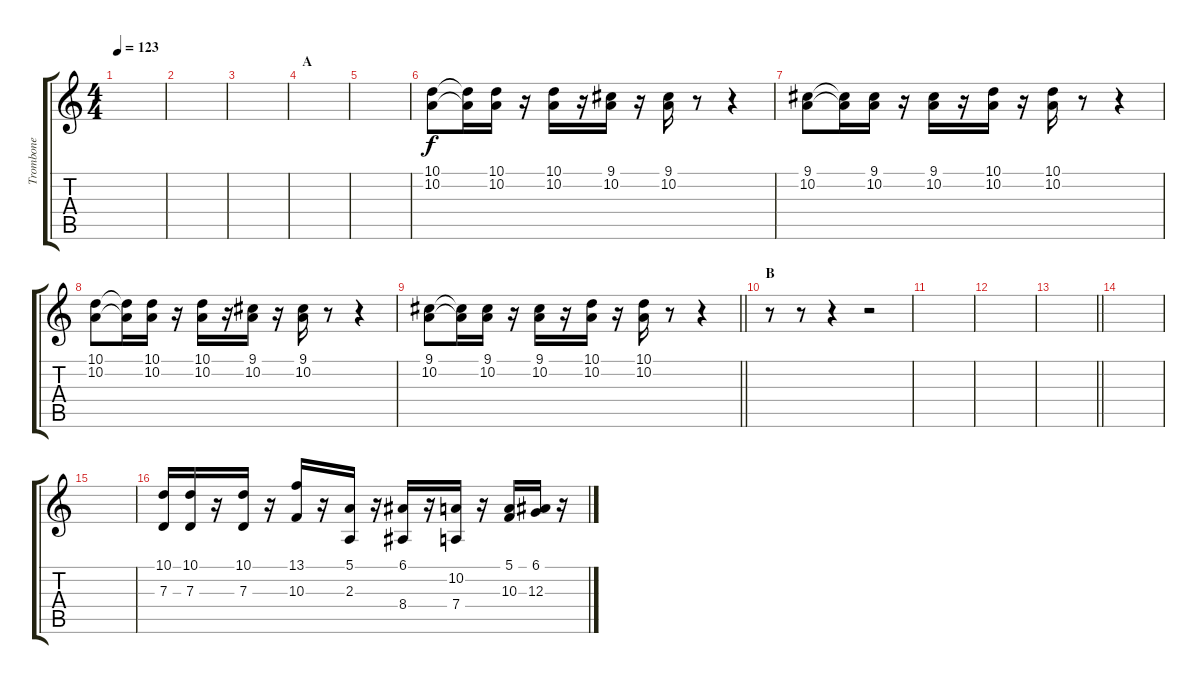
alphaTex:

\track ("Trombone" "Trombone") {instrument trombone}
\staff {score tabs}
\tuning (E4 B3 G3 D3 A2 E2) {hide}
\ts (4 4)
\tempo 123
\clef g2
\ks c
|
|
|
\section ("" "A")
|
|
(10.1 10.2).8 (10.1{t} 10.2{t}).16 (10.1 10.2).16 r.16 (10.1 10.2).16 r.16 (9.1 10.2).16 r.16 (9.1 10.2).16 r.8 r.4 |
(9.1 10.2).8 (9.1{t} 10.2{t}).16 (9.1 10.2).16 r.16 (9.1 10.2).16 r.16 (10.1 10.2).16 r.16 (10.1 10.2).16 r.8 r.4 |
(10.1 10.2).8 (10.1{t} 10.2{t}).16 (10.1 10.2).16 r.16 (10.1 10.2).16 r.16 (9.1 10.2).16 r.16 (9.1 10.2).16 r.8 r.4 |
\barLineRight lightlight
(9.1 10.2).8 (9.1{t} 10.2{t}).16 (9.1 10.2).16 r.16 (9.1 10.2).16 r.16 (10.1 10.2).16 r.16 (10.1 10.2).16 r.8 r.4 |
\section ("" "B")
r.8 r.8 r.4 r.2 |
|
|
\barLineRight lightlight
|
|
|
(10.1 7.3).16 (10.1 7.3).16 r.16 (10.1 7.3).16 r.16 (13.1 10.3).16 r.16 (5.1 2.3).16 r.16 (6.1 8.4).16 r.16 (10.2 7.4).16 r.16 (5.1 10.3).16 (6.1 12.3).16 r.16
